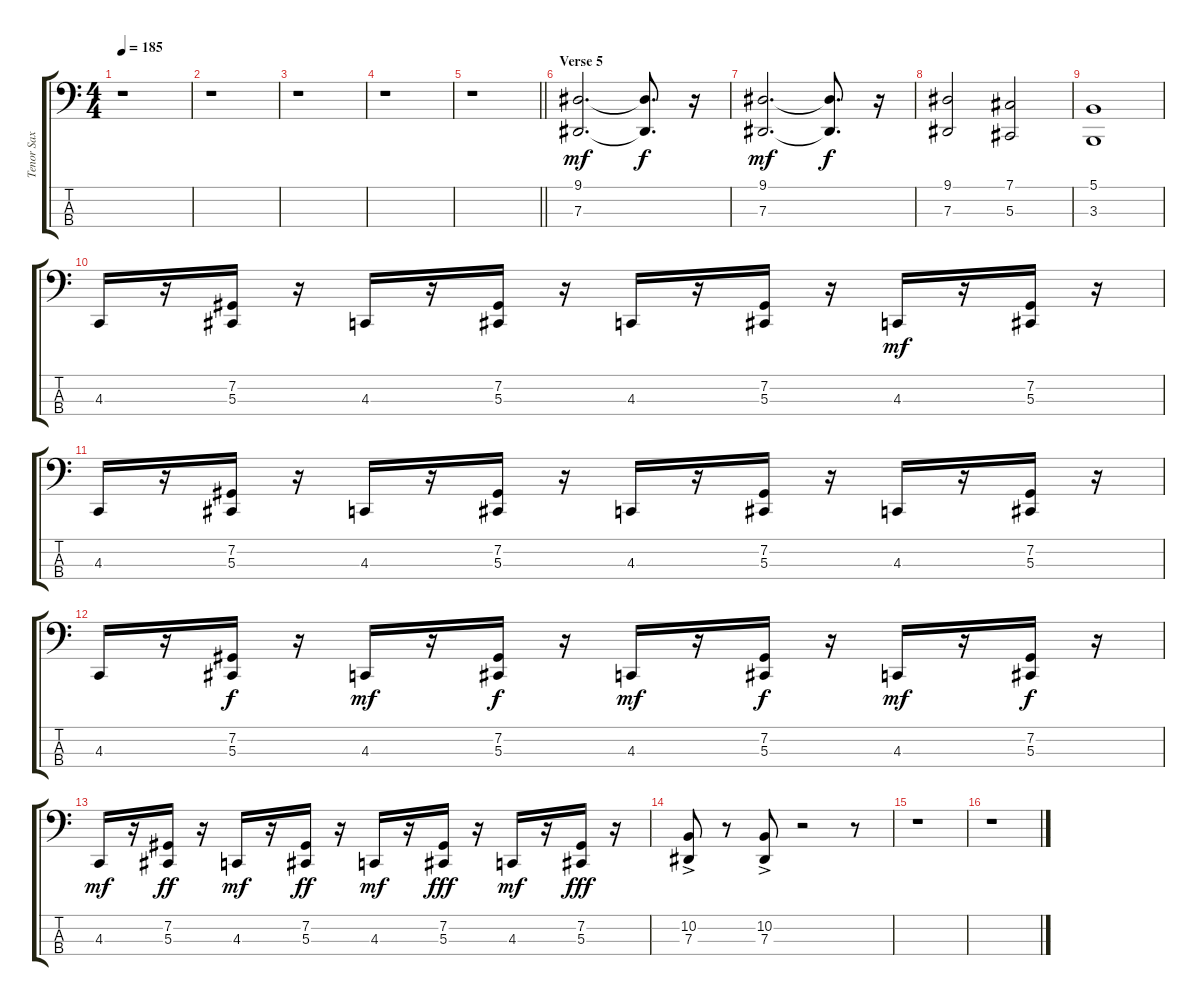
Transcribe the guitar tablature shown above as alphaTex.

\track ("Tenor Sax" "Tenor Sax") {instrument tenorsax}
\staff {score tabs}
\tuning (Gb2 Db2 Ab1 Eb1) {hide}
\ts (4 4)
\tempo 185
\clef f4
\ks c
r.1{dy mp} |
r.1 |
r.1 |
r.1 |
\barLineRight lightlight
r.1 |
\section ("" "Verse 5")
(9.1 7.3).2{d dy mf} (9.1{t} 7.3{t}).8{d dy f} r.16 |
(9.1 7.3).2{d dy mf} (9.1{t} 7.3{t}).8{d dy f} r.16 |
(9.1 7.3).2 (7.1 5.3).2 |
(5.1 3.3).1 |
4.3.16 r.16 (7.2 5.3).16 r.16 4.3.16 r.16 (7.2 5.3).16 r.16 4.3.16 r.16 (7.2 5.3).16 r.16 4.3.16{dy mf} r.16 (7.2 5.3).16 r.16 |
4.3.16 r.16 (7.2 5.3).16 r.16 4.3.16 r.16 (7.2 5.3).16 r.16 4.3.16 r.16 (7.2 5.3).16 r.16 4.3.16 r.16 (7.2 5.3).16 r.16 |
4.3.16 r.16 (7.2 5.3).16{dy f} r.16 4.3.16{dy mf} r.16 (7.2 5.3).16{dy f} r.16 4.3.16{dy mf} r.16 (7.2 5.3).16{dy f} r.16 4.3.16{dy mf} r.16 (7.2 5.3).16{dy f} r.16 |
4.3.16{dy mf} r.16 (7.2 5.3).16{dy ff} r.16 4.3.16{dy mf} r.16 (7.2 5.3).16{dy ff} r.16 4.3.16{dy mf} r.16 (7.2 5.3).16{dy fff} r.16 4.3.16{dy mf} r.16 (7.2 5.3).16{dy fff} r.16 |
(10.2{ac} 7.3{ac}).8 r.8 (10.2{ac} 7.3{ac}).8 r.2 r.8 |
r.1 |
r.1
